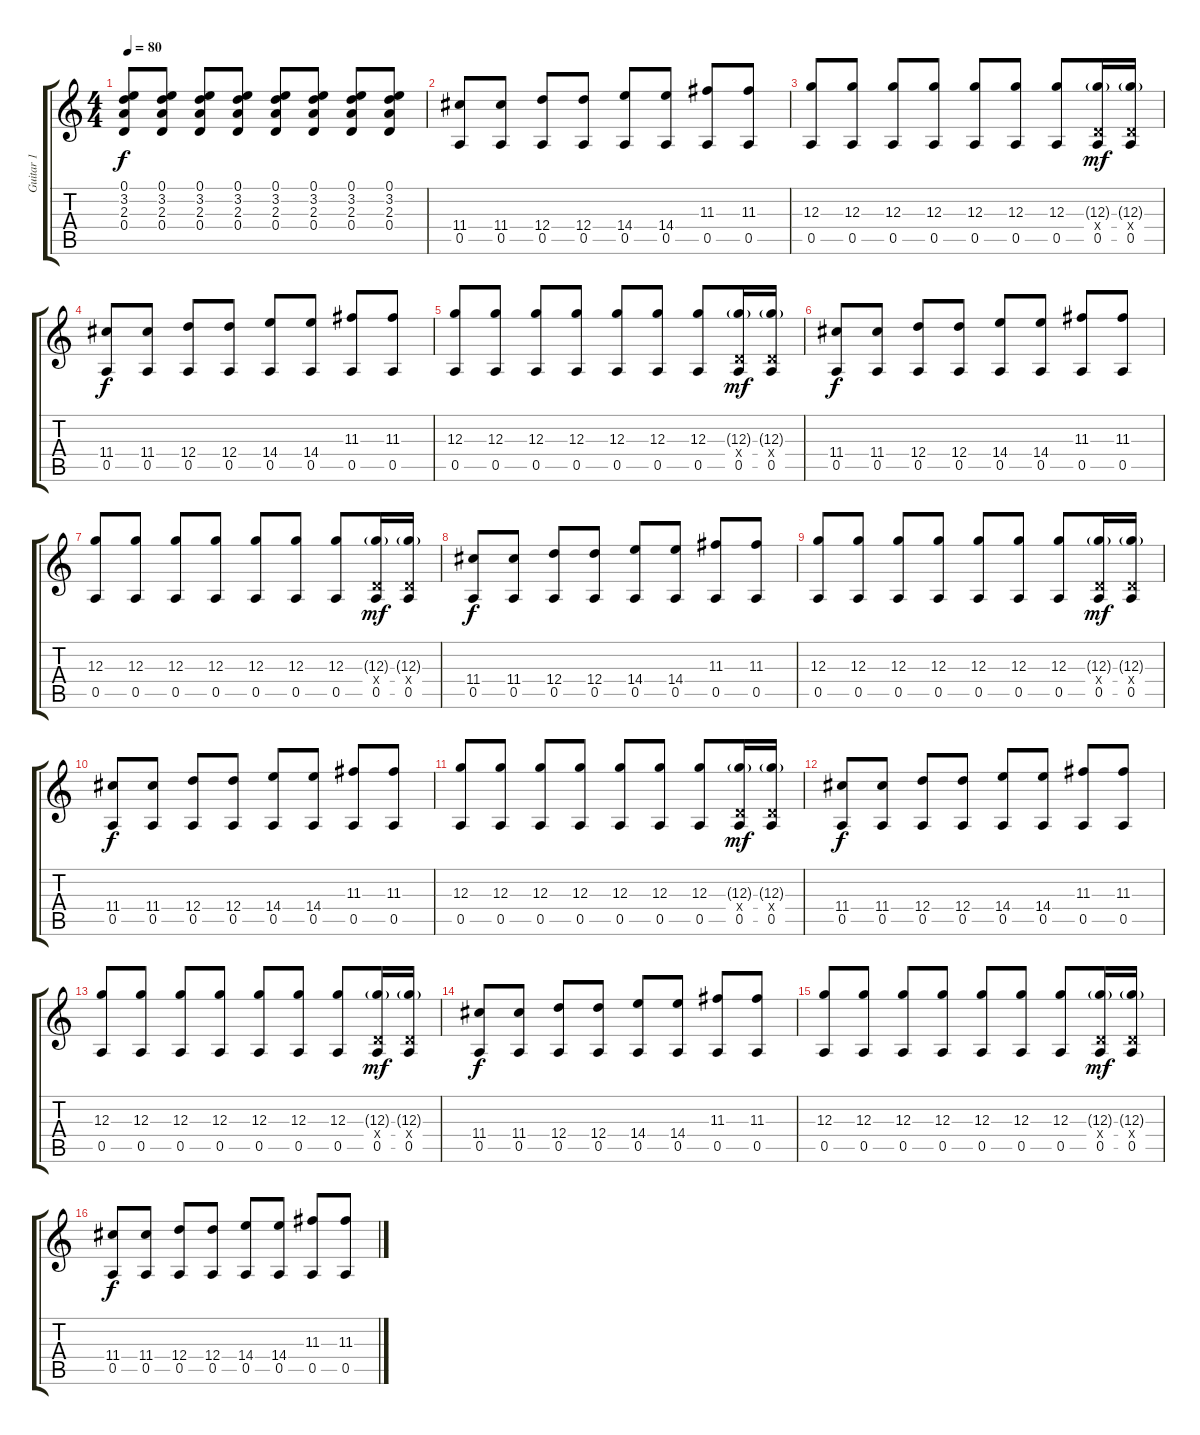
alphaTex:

\track ("Guitar 1" "Guitar 1") {instrument electricguitarjazz}
\staff {score tabs}
\tuning (E4 B3 G3 D3 A2 E2) {hide}
\ts (4 4)
\tempo 80
\clef g2
\ks c
(0.1 3.2 2.3 0.4).8{dy f} (0.1 3.2 2.3 0.4).8 (0.1 3.2 2.3 0.4).8 (0.1 3.2 2.3 0.4).8 (0.1 3.2 2.3 0.4).8 (0.1 3.2 2.3 0.4).8 (0.1 3.2 2.3 0.4).8 (0.1 3.2 2.3 0.4).8 |
(11.4 0.5).8 (11.4 0.5).8 (12.4 0.5).8 (12.4 0.5).8 (14.4 0.5).8 (14.4 0.5).8 (11.3 0.5).8 (11.3 0.5).8 |
(12.3 0.5).8 (12.3 0.5).8 (12.3 0.5).8 (12.3 0.5).8 (12.3 0.5).8 (12.3 0.5).8 (12.3 0.5).8 (12.3{g} 0.4{x} 0.5).16{dy mf} (12.3{g} 0.4{x} 0.5).16 |
(11.4 0.5).8{dy f} (11.4 0.5).8 (12.4 0.5).8 (12.4 0.5).8 (14.4 0.5).8 (14.4 0.5).8 (11.3 0.5).8 (11.3 0.5).8 |
(12.3 0.5).8 (12.3 0.5).8 (12.3 0.5).8 (12.3 0.5).8 (12.3 0.5).8 (12.3 0.5).8 (12.3 0.5).8 (12.3{g} 0.4{x} 0.5).16{dy mf} (12.3{g} 0.4{x} 0.5).16 |
(11.4 0.5).8{dy f} (11.4 0.5).8 (12.4 0.5).8 (12.4 0.5).8 (14.4 0.5).8 (14.4 0.5).8 (11.3 0.5).8 (11.3 0.5).8 |
(12.3 0.5).8 (12.3 0.5).8 (12.3 0.5).8 (12.3 0.5).8 (12.3 0.5).8 (12.3 0.5).8 (12.3 0.5).8 (12.3{g} 0.4{x} 0.5).16{dy mf} (12.3{g} 0.4{x} 0.5).16 |
(11.4 0.5).8{dy f} (11.4 0.5).8 (12.4 0.5).8 (12.4 0.5).8 (14.4 0.5).8 (14.4 0.5).8 (11.3 0.5).8 (11.3 0.5).8 |
(12.3 0.5).8 (12.3 0.5).8 (12.3 0.5).8 (12.3 0.5).8 (12.3 0.5).8 (12.3 0.5).8 (12.3 0.5).8 (12.3{g} 0.4{x} 0.5).16{dy mf} (12.3{g} 0.4{x} 0.5).16 |
(11.4 0.5).8{dy f} (11.4 0.5).8 (12.4 0.5).8 (12.4 0.5).8 (14.4 0.5).8 (14.4 0.5).8 (11.3 0.5).8 (11.3 0.5).8 |
(12.3 0.5).8 (12.3 0.5).8 (12.3 0.5).8 (12.3 0.5).8 (12.3 0.5).8 (12.3 0.5).8 (12.3 0.5).8 (12.3{g} 0.4{x} 0.5).16{dy mf} (12.3{g} 0.4{x} 0.5).16 |
(11.4 0.5).8{dy f} (11.4 0.5).8 (12.4 0.5).8 (12.4 0.5).8 (14.4 0.5).8 (14.4 0.5).8 (11.3 0.5).8 (11.3 0.5).8 |
(12.3 0.5).8 (12.3 0.5).8 (12.3 0.5).8 (12.3 0.5).8 (12.3 0.5).8 (12.3 0.5).8 (12.3 0.5).8 (12.3{g} 0.4{x} 0.5).16{dy mf} (12.3{g} 0.4{x} 0.5).16 |
(11.4 0.5).8{dy f} (11.4 0.5).8 (12.4 0.5).8 (12.4 0.5).8 (14.4 0.5).8 (14.4 0.5).8 (11.3 0.5).8 (11.3 0.5).8 |
(12.3 0.5).8 (12.3 0.5).8 (12.3 0.5).8 (12.3 0.5).8 (12.3 0.5).8 (12.3 0.5).8 (12.3 0.5).8 (12.3{g} 0.4{x} 0.5).16{dy mf} (12.3{g} 0.4{x} 0.5).16 |
(11.4 0.5).8{dy f} (11.4 0.5).8 (12.4 0.5).8 (12.4 0.5).8 (14.4 0.5).8 (14.4 0.5).8 (11.3 0.5).8 (11.3 0.5).8
